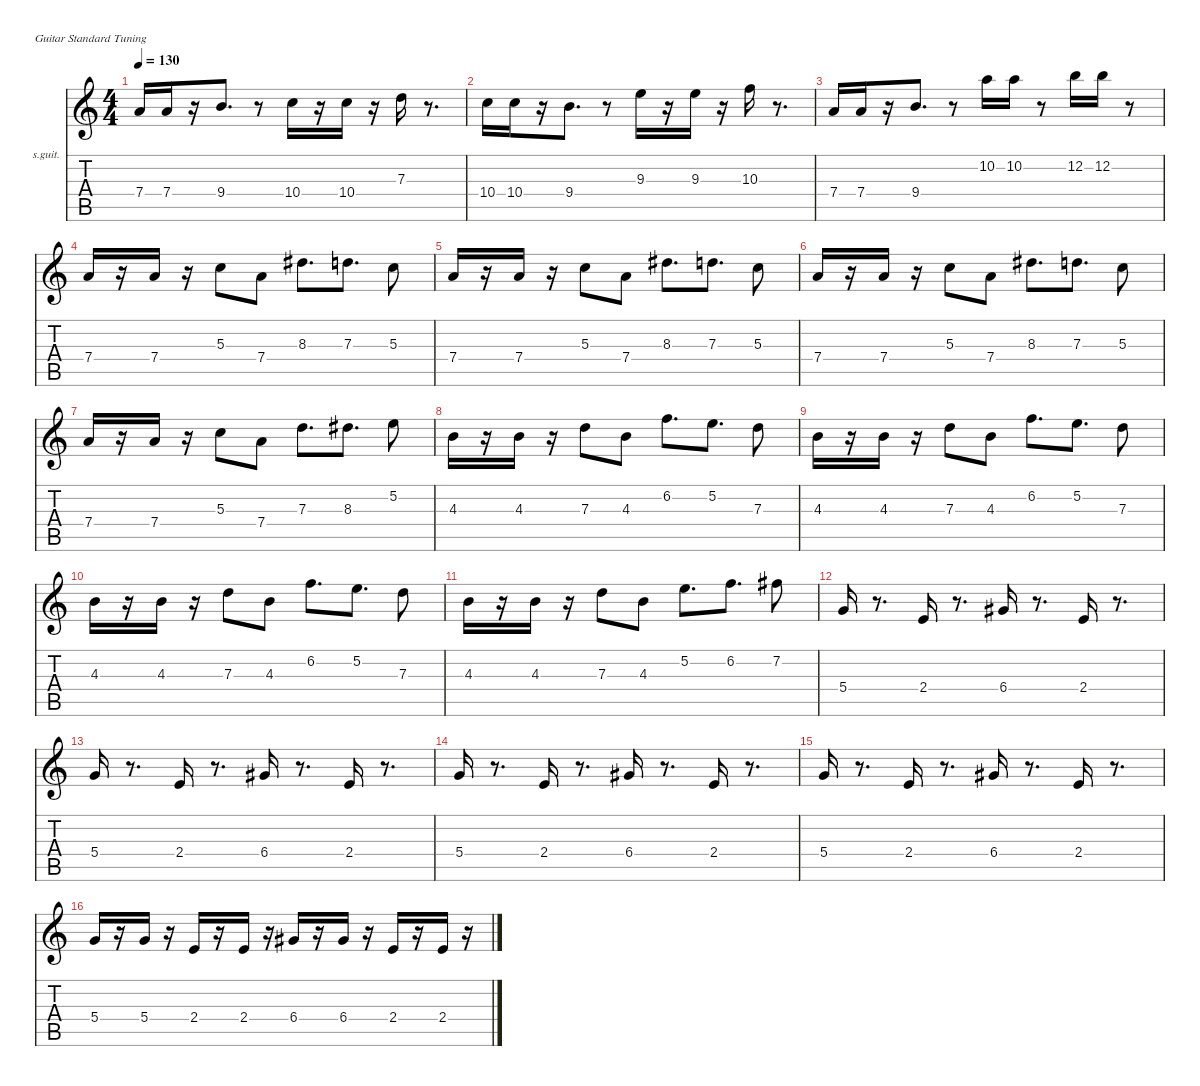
\hideDynamics
\bracketExtendMode nobrackets
\firstSystemTrackNameOrientation horizontal
\otherSystemsTrackNameOrientation horizontal
\track ("王玥昊" "s.guit.") {instrument acousticguitarsteel}
\staff {score tabs}
\tuning (E4 B3 G3 D3 A2 E2)
\ts (4 4)
\tempo 130
\clef g2
\ks c
7.4.16{dy fff} 7.4.16 r.16 9.4.8{d dy f} r.8 10.4.16 r.16 10.4.16 r.16 7.3.16 r.8{d} |
10.4.16{dy fff} 10.4.16 r.16 9.4.8{d} r.8 9.3.16{dy f} r.16 9.3.16 r.16 10.3.16 r.8{d} |
7.4.16 7.4.16 r.16 9.4.8{d dy fff} r.8 10.2.16{dy f} 10.2.16 r.8 12.2.16 12.2.16 r.8 |
7.4.16 r.16 7.4.16 r.16 5.3.8 7.4.8 8.3{acc #}.8{d} 7.3.8{d} 5.3.8 |
7.4.16 r.16 7.4.16 r.16 5.3.8 7.4.8 8.3{acc #}.8{d} 7.3.8{d} 5.3.8 |
7.4.16 r.16 7.4.16 r.16 5.3.8 7.4.8 8.3{acc #}.8{d} 7.3.8{d} 5.3.8 |
7.4.16 r.16 7.4.16 r.16 5.3.8 7.4.8 7.3.8{d} 8.3{acc #}.8{d} 5.2.8 |
4.3.16 r.16 4.3.16 r.16 7.3.8 4.3.8 6.2.8{d} 5.2.8{d} 7.3.8 |
4.3.16 r.16 4.3.16 r.16 7.3.8 4.3.8 6.2.8{d} 5.2.8{d} 7.3.8 |
4.3.16 r.16 4.3.16 r.16 7.3.8 4.3.8 6.2.8{d} 5.2.8{d} 7.3.8 |
4.3.16 r.16 4.3.16 r.16 7.3.8 4.3.8 5.2.8{d} 6.2.8{d} 7.2{acc #}.8 |
5.4.16 r.8{d} 2.4.16 r.8{d} 6.4{acc #}.16 r.8{d} 2.4.16 r.8{d} |
5.4.16 r.8{d} 2.4.16 r.8{d} 6.4{acc #}.16 r.8{d} 2.4.16 r.8{d} |
5.4.16 r.8{d} 2.4.16 r.8{d} 6.4{acc #}.16 r.8{d} 2.4.16 r.8{d} |
5.4.16 r.8{d} 2.4.16 r.8{d} 6.4{acc #}.16 r.8{d} 2.4.16 r.8{d} |
5.4.16{dy fff} r.16 5.4.16 r.16 2.4.16 r.16 2.4.16 r.16 6.4{acc #}.16{dy f} r.16 6.4{acc #}.16 r.16 2.4.16{dy fff} r.16 2.4.16 r.16
